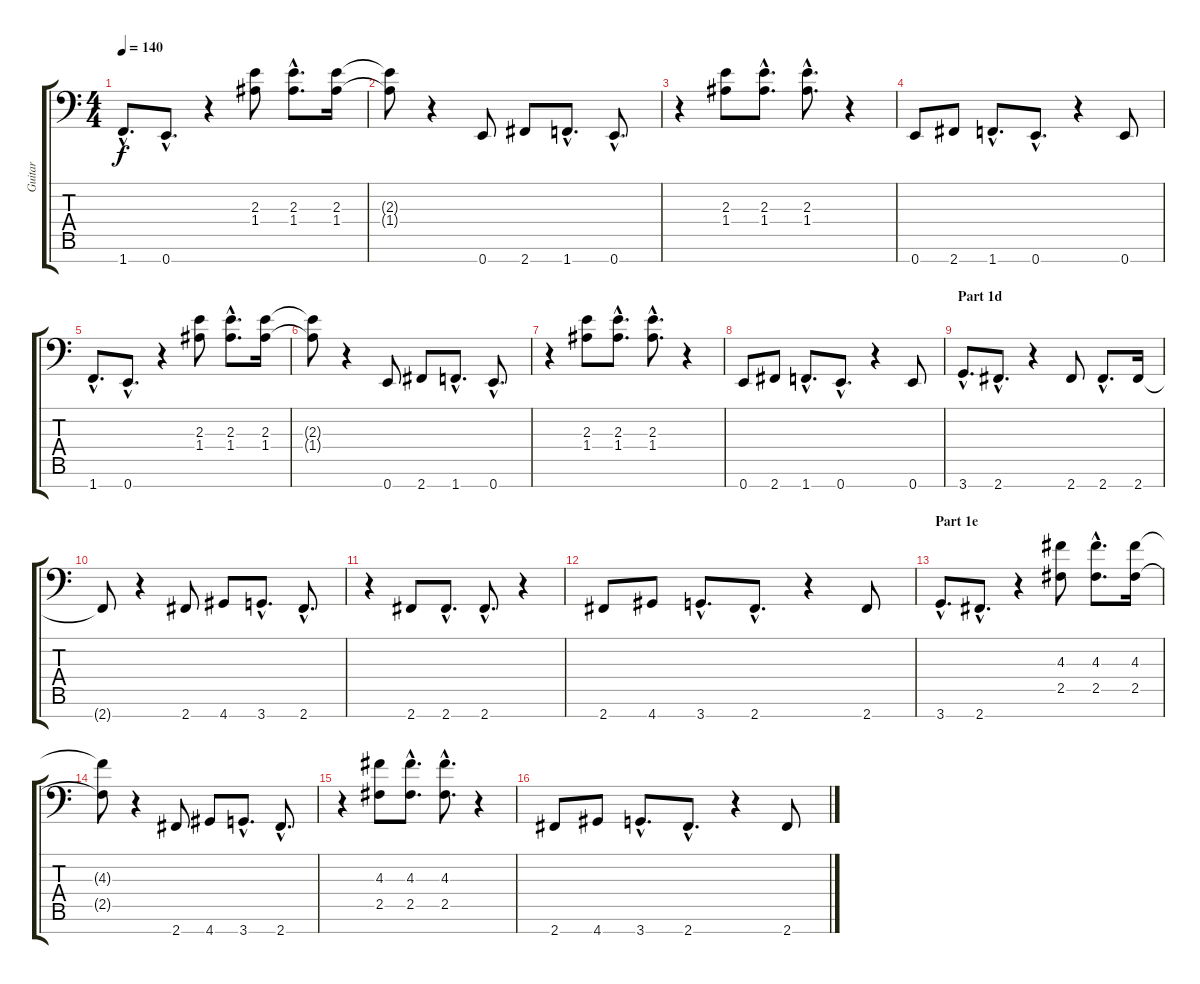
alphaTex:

\track ("Guitar" "Guitar") {instrument distortionguitar}
\staff {score tabs}
\tuning (B3 G3 D3 A2 E2 B1 E1) {hide}
\ts (4 4)
\tempo 140
\clef f4
\ks c
1.7{hac}.8{d dy f} 0.7{hac}.8{d} r.4 (2.3 1.4).8 (2.3{hac} 1.4{hac}).8{d} (2.3 1.4).16 |
(2.3{t} 1.4{t}).8 r.4 0.7.8 2.7.8 1.7{hac}.8{d} 0.7{hac}.8{d} |
r.4 (2.3 1.4).8 (2.3{hac} 1.4{hac}).8{d} (2.3{hac} 1.4{hac}).8{d} r.4 |
0.7.8 2.7.8 1.7{hac}.8{d} 0.7{hac}.8{d} r.4 0.7.8 |
1.7{hac}.8{d} 0.7{hac}.8{d} r.4 (2.3 1.4).8 (2.3{hac} 1.4{hac}).8{d} (2.3 1.4).16 |
(2.3{t} 1.4{t}).8 r.4 0.7.8 2.7.8 1.7{hac}.8{d} 0.7{hac}.8{d} |
r.4 (2.3 1.4).8 (2.3{hac} 1.4{hac}).8{d} (2.3{hac} 1.4{hac}).8{d} r.4 |
0.7.8 2.7.8 1.7{hac}.8{d} 0.7{hac}.8{d} r.4 0.7.8 |
\section ("" "Part 1d")
3.7{hac}.8{d} 2.7{hac}.8{d} r.4 2.7.8 2.7{hac}.8{d} 2.7.16 |
2.7{t}.8 r.4 2.7.8 4.7.8 3.7{hac}.8{d} 2.7{hac}.8{d} |
r.4 2.7.8 2.7{hac}.8{d} 2.7{hac}.8{d} r.4 |
2.7.8 4.7.8 3.7{hac}.8{d} 2.7{hac}.8{d} r.4 2.7.8 |
\section ("" "Part 1e")
3.7{hac}.8{d} 2.7{hac}.8{d} r.4 (4.3 2.5).8 (4.3{hac} 2.5{hac}).8{d} (4.3 2.5).16 |
(4.3{t} 2.5{t}).8 r.4 2.7.8 4.7.8 3.7{hac}.8{d} 2.7{hac}.8{d} |
r.4 (4.3 2.5).8 (4.3{hac} 2.5{hac}).8{d} (4.3{hac} 2.5{hac}).8{d} r.4 |
2.7.8 4.7.8 3.7{hac}.8{d} 2.7{hac}.8{d} r.4 2.7.8
